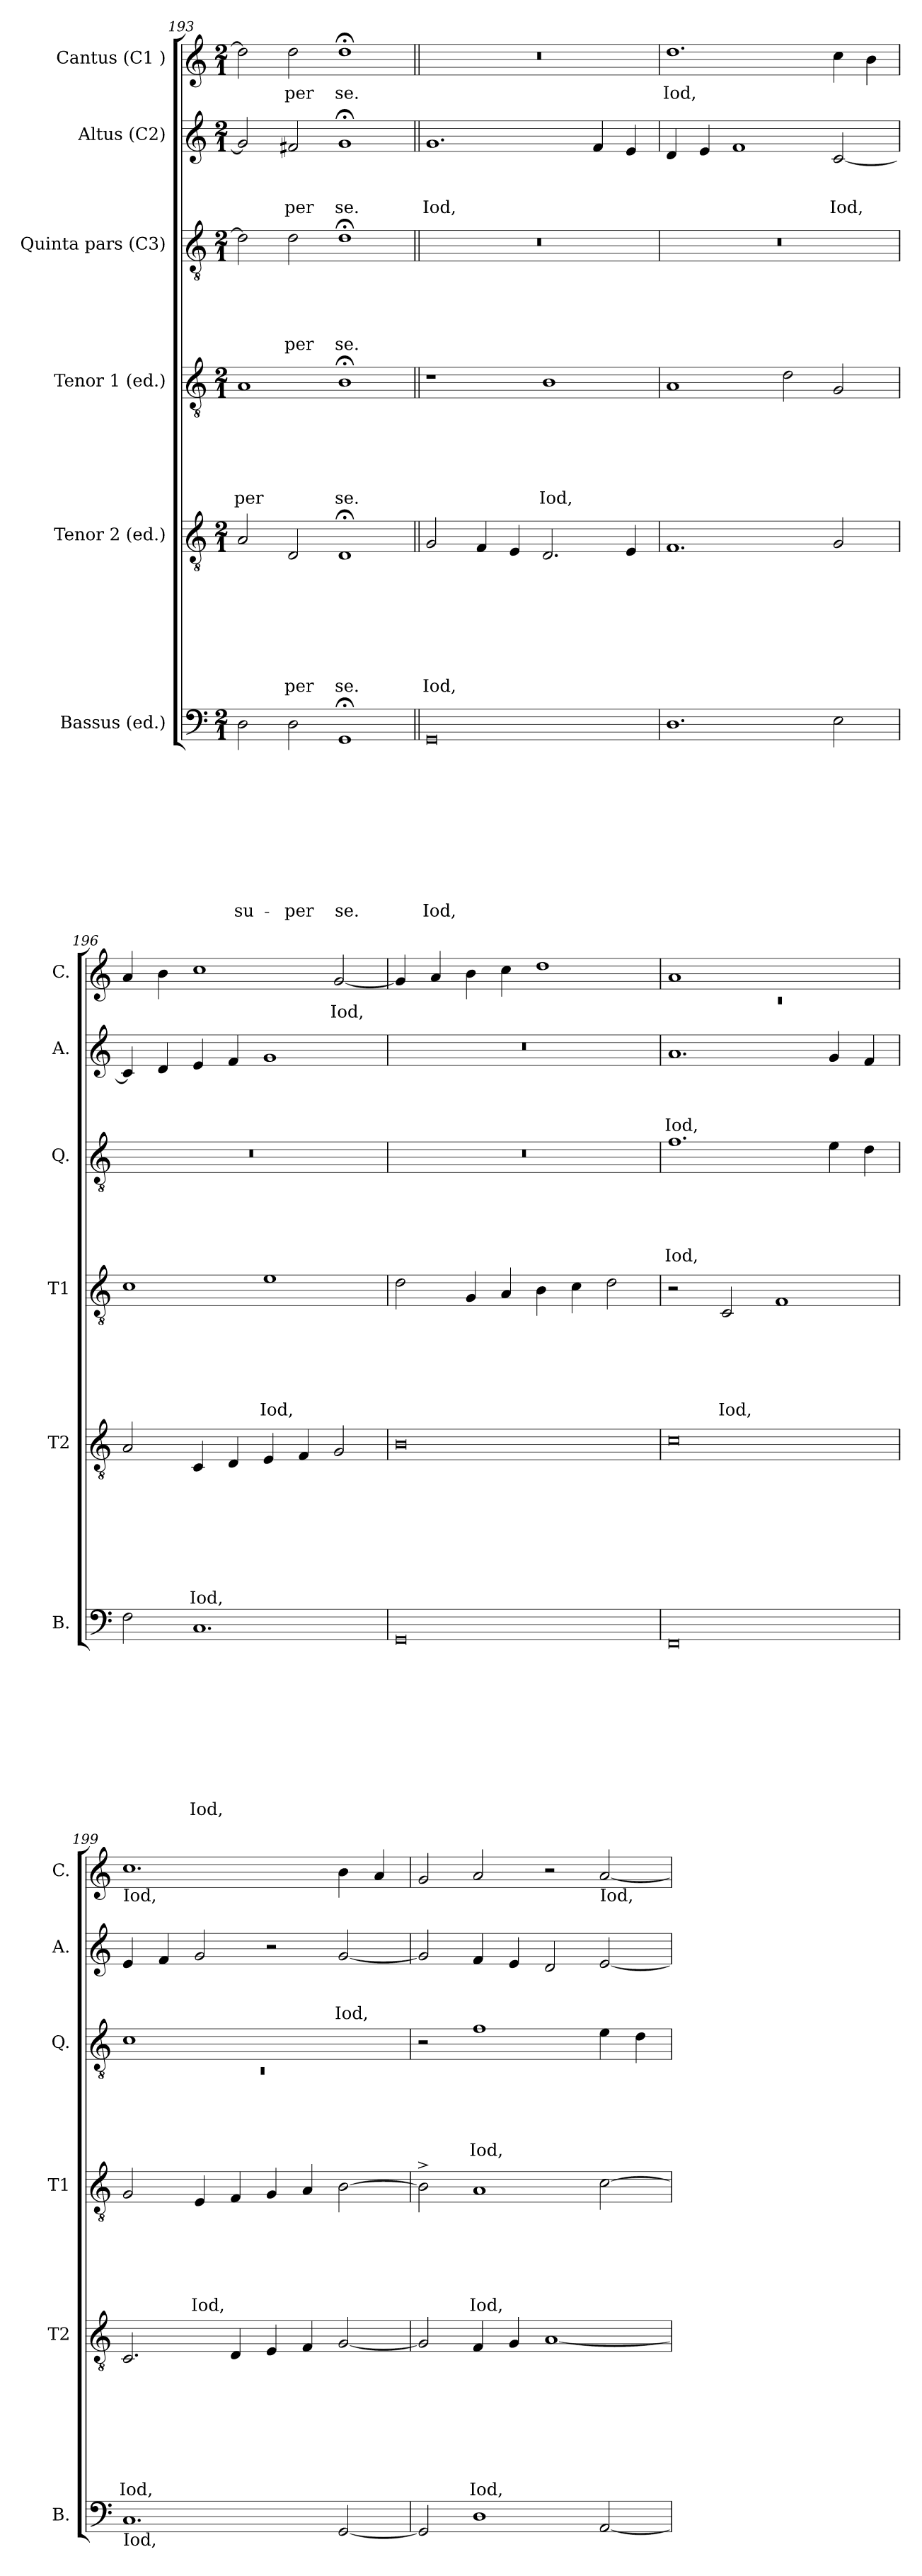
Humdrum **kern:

**kern	**text	**text	**text	**text	**text	**text	**text	**text	**text	**text	**kern	**text	**text	**text	**text	**text	**text	**text	**text	**kern	**text	**text	**text	**text	**text	**text	**kern	**text	**text	**text	**text	**text	**kern	**text	**text	**text	**kern	**text
*part6	*part6	*part6	*part6	*part6	*part6	*part6	*part6	*part6	*part6	*part6	*part5	*part5	*part5	*part5	*part5	*part5	*part5	*part5	*part5	*part4	*part4	*part4	*part4	*part4	*part4	*part4	*part3	*part3	*part3	*part3	*part3	*part3	*part2	*part2	*part2	*part2	*part1	*part1
*staff6	*staff6	*staff6	*staff6	*staff6	*staff6	*staff6	*staff6	*staff6	*staff6	*staff6	*staff5	*staff5	*staff5	*staff5	*staff5	*staff5	*staff5	*staff5	*staff5	*staff4	*staff4	*staff4	*staff4	*staff4	*staff4	*staff4	*staff3	*staff3	*staff3	*staff3	*staff3	*staff3	*staff2	*staff2	*staff2	*staff2	*staff1	*staff1
*I"Bassus (ed.)	*	*	*	*	*	*	*	*	*	*	*I"Tenor 2 (ed.)	*	*	*	*	*	*	*	*	*I"Tenor 1 (ed.)	*	*	*	*	*	*	*I"Quinta pars (C3)	*	*	*	*	*	*I"Altus (C2)	*	*	*	*I"Cantus (C1 )	*
*I'B.	*	*	*	*	*	*	*	*	*	*	*I'T2	*	*	*	*	*	*	*	*	*I'T1	*	*	*	*	*	*	*I'Q.	*	*	*	*	*	*I'A.	*	*	*	*I'C.	*
*clefF4	*	*	*	*	*	*	*	*	*	*	*clefGv2	*	*	*	*	*	*	*	*	*clefGv2	*	*	*	*	*	*	*clefGv2	*	*	*	*	*	*clefG2	*	*	*	*clefG2	*
*k[]	*	*	*	*	*	*	*	*	*	*	*k[]	*	*	*	*	*	*	*	*	*k[]	*	*	*	*	*	*	*k[]	*	*	*	*	*	*k[]	*	*	*	*k[]	*
*C:	*	*	*	*	*	*	*	*	*	*	*C:	*	*	*	*	*	*	*	*	*C:	*	*	*	*	*	*	*C:	*	*	*	*	*	*C:	*	*	*	*C:	*
*M2/1	*	*	*	*	*	*	*	*	*	*	*M2/1	*	*	*	*	*	*	*	*	*M2/1	*	*	*	*	*	*	*M2/1	*	*	*	*	*	*M2/1	*	*	*	*M2/1	*
=193	=193	=193	=193	=193	=193	=193	=193	=193	=193	=193	=193	=193	=193	=193	=193	=193	=193	=193	=193	=193	=193	=193	=193	=193	=193	=193	=193	=193	=193	=193	=193	=193	=193	=193	=193	=193	=193	=193
!	!	!	!	!	!	!	!	!	!	!LO:LY:b	!	!	!	!	!	!	!	!	!	!	!	!	!	!	!	!LO:LY:b	!	!	!	!	!	!	!	!	!	!	!	!
2D\	.	.	.	.	.	.	.	.	.	su-	2A/	.	.	.	.	.	.	.	.	1A	.	.	.	.	.	-per	2d\]	.	.	.	.	.	2g/]	.	.	.	2dd\]	.
!	!	!	!	!	!	!	!	!	!	!LO:LY:b	!	!	!	!	!	!	!	!	!LO:LY:b	!	!	!	!	!	!	!	!	!	!	!	!	!LO:LY:b	!	!	!	!LO:LY:b	!	!LO:LY:b
2D\	.	.	.	.	.	.	.	.	.	-per	2D/	.	.	.	.	.	.	.	-per	.	.	.	.	.	.	.	2d\	.	.	.	.	-per	2f#X/	.	.	-per	2dd\	-per
!	!	!	!	!	!	!	!	!	!	!LO:LY:b	!	!	!	!	!	!	!	!	!LO:LY:b	!	!	!	!	!	!	!LO:LY:b	!	!	!	!	!	!LO:LY:b	!	!	!	!LO:LY:b	!	!LO:LY:b
1GG;	.	.	.	.	.	.	.	.	.	se.	1D;	.	.	.	.	.	.	.	se.	1B;<	.	.	.	.	.	se.	1d;<	.	.	.	.	se.	1g;	.	.	se.	1dd;<	se.
=194||	=194||	=194||	=194||	=194||	=194||	=194||	=194||	=194||	=194||	=194||	=194||	=194||	=194||	=194||	=194||	=194||	=194||	=194||	=194||	=194||	=194||	=194||	=194||	=194||	=194||	=194||	=194||	=194||	=194||	=194||	=194||	=194||	=194||	=194||	=194||	=194||	=194||	=194||
!	!	!	!	!	!	!	!	!	!	!LO:LY:b	!	!	!	!	!	!	!	!	!LO:LY:b	!	!	!	!	!	!	!	!	!	!	!	!	!	!	!	!	!LO:LY:b	!	!
0GG	.	.	.	.	.	.	.	.	.	Iod,	2G/	.	.	.	.	.	.	.	Iod,	1r	.	.	.	.	.	.	0r	.	.	.	.	.	1.g	.	.	Iod,	0r	.
.	.	.	.	.	.	.	.	.	.	.	4F/	.	.	.	.	.	.	.	.	.	.	.	.	.	.	.	.	.	.	.	.	.	.	.	.	.	.	.
.	.	.	.	.	.	.	.	.	.	.	4E/	.	.	.	.	.	.	.	.	.	.	.	.	.	.	.	.	.	.	.	.	.	.	.	.	.	.	.
!	!	!	!	!	!	!	!	!	!	!	!	!	!	!	!	!	!	!	!	!	!	!	!	!	!	!LO:LY:b	!	!	!	!	!	!	!	!	!	!	!	!
.	.	.	.	.	.	.	.	.	.	.	2.D/	.	.	.	.	.	.	.	.	1B	.	.	.	.	.	Iod,	.	.	.	.	.	.	.	.	.	.	.	.
.	.	.	.	.	.	.	.	.	.	.	.	.	.	.	.	.	.	.	.	.	.	.	.	.	.	.	.	.	.	.	.	.	4f/	.	.	.	.	.
.	.	.	.	.	.	.	.	.	.	.	4E/	.	.	.	.	.	.	.	.	.	.	.	.	.	.	.	.	.	.	.	.	.	4e/	.	.	.	.	.
=195	=195	=195	=195	=195	=195	=195	=195	=195	=195	=195	=195	=195	=195	=195	=195	=195	=195	=195	=195	=195	=195	=195	=195	=195	=195	=195	=195	=195	=195	=195	=195	=195	=195	=195	=195	=195	=195	=195
!	!	!	!	!	!	!	!	!	!	!	!	!	!	!	!	!	!	!	!	!	!	!	!	!	!	!	!	!	!	!	!	!	!	!	!	!	!	!LO:LY:b
1.D	.	.	.	.	.	.	.	.	.	.	1.F	.	.	.	.	.	.	.	.	1A	.	.	.	.	.	.	0r	.	.	.	.	.	4d/	.	.	.	1.dd	Iod,
.	.	.	.	.	.	.	.	.	.	.	.	.	.	.	.	.	.	.	.	.	.	.	.	.	.	.	.	.	.	.	.	.	4e/	.	.	.	.	.
.	.	.	.	.	.	.	.	.	.	.	.	.	.	.	.	.	.	.	.	.	.	.	.	.	.	.	.	.	.	.	.	.	1f	.	.	.	.	.
.	.	.	.	.	.	.	.	.	.	.	.	.	.	.	.	.	.	.	.	2d\	.	.	.	.	.	.	.	.	.	.	.	.	.	.	.	.	.	.
!	!	!	!	!	!	!	!	!	!	!	!	!	!	!	!	!	!	!	!	!	!	!	!	!	!	!	!	!	!	!	!	!	!	!	!	!LO:LY:b	!	!
2E\	.	.	.	.	.	.	.	.	.	.	2G/	.	.	.	.	.	.	.	.	2G/	.	.	.	.	.	.	.	.	.	.	.	.	[<2c/	.	.	Iod,	4cc\	.
.	.	.	.	.	.	.	.	.	.	.	.	.	.	.	.	.	.	.	.	.	.	.	.	.	.	.	.	.	.	.	.	.	.	.	.	.	4b\	.
=196	=196	=196	=196	=196	=196	=196	=196	=196	=196	=196	=196	=196	=196	=196	=196	=196	=196	=196	=196	=196	=196	=196	=196	=196	=196	=196	=196	=196	=196	=196	=196	=196	=196	=196	=196	=196	=196	=196
2F\	.	.	.	.	.	.	.	.	.	.	2A/	.	.	.	.	.	.	.	.	1c	.	.	.	.	.	.	0r	.	.	.	.	.	4c/]	.	.	.	4a/	.
.	.	.	.	.	.	.	.	.	.	.	.	.	.	.	.	.	.	.	.	.	.	.	.	.	.	.	.	.	.	.	.	.	4d/	.	.	.	4b\	.
!	!	!	!	!	!	!	!	!	!	!LO:LY:b	!	!	!	!	!	!	!	!	!LO:LY:b	!	!	!	!	!	!	!	!	!	!	!	!	!	!	!	!	!	!	!
1.C	.	.	.	.	.	.	.	.	.	Iod,	4C/	.	.	.	.	.	.	.	Iod,	.	.	.	.	.	.	.	.	.	.	.	.	.	4e/	.	.	.	1cc	.
.	.	.	.	.	.	.	.	.	.	.	4D/	.	.	.	.	.	.	.	.	.	.	.	.	.	.	.	.	.	.	.	.	.	4f/	.	.	.	.	.
!	!	!	!	!	!	!	!	!	!	!	!	!	!	!	!	!	!	!	!	!	!	!	!	!	!	!LO:LY:b	!	!	!	!	!	!	!	!	!	!	!	!
.	.	.	.	.	.	.	.	.	.	.	4E/	.	.	.	.	.	.	.	.	1e	.	.	.	.	.	Iod,	.	.	.	.	.	.	1g	.	.	.	.	.
.	.	.	.	.	.	.	.	.	.	.	4F/	.	.	.	.	.	.	.	.	.	.	.	.	.	.	.	.	.	.	.	.	.	.	.	.	.	.	.
!	!	!	!	!	!	!	!	!	!	!	!	!	!	!	!	!	!	!	!	!	!	!	!	!	!	!	!	!	!	!	!	!	!	!	!	!	!	!LO:LY:b
.	.	.	.	.	.	.	.	.	.	.	2G/	.	.	.	.	.	.	.	.	.	.	.	.	.	.	.	.	.	.	.	.	.	.	.	.	.	[>2g/	Iod,
!!LO:PB:g=z
=197	=197	=197	=197	=197	=197	=197	=197	=197	=197	=197	=197	=197	=197	=197	=197	=197	=197	=197	=197	=197	=197	=197	=197	=197	=197	=197	=197	=197	=197	=197	=197	=197	=197	=197	=197	=197	=197	=197
0GG	.	.	.	.	.	.	.	.	.	.	0B	.	.	.	.	.	.	.	.	2d\	.	.	.	.	.	.	0r	.	.	.	.	.	0r	.	.	.	4g/]	.
.	.	.	.	.	.	.	.	.	.	.	.	.	.	.	.	.	.	.	.	.	.	.	.	.	.	.	.	.	.	.	.	.	.	.	.	.	4a/	.
.	.	.	.	.	.	.	.	.	.	.	.	.	.	.	.	.	.	.	.	4G/	.	.	.	.	.	.	.	.	.	.	.	.	.	.	.	.	4b\	.
.	.	.	.	.	.	.	.	.	.	.	.	.	.	.	.	.	.	.	.	4A/	.	.	.	.	.	.	.	.	.	.	.	.	.	.	.	.	4cc\	.
.	.	.	.	.	.	.	.	.	.	.	.	.	.	.	.	.	.	.	.	4B\	.	.	.	.	.	.	.	.	.	.	.	.	.	.	.	.	1dd	.
.	.	.	.	.	.	.	.	.	.	.	.	.	.	.	.	.	.	.	.	4c\	.	.	.	.	.	.	.	.	.	.	.	.	.	.	.	.	.	.
.	.	.	.	.	.	.	.	.	.	.	.	.	.	.	.	.	.	.	.	2d\	.	.	.	.	.	.	.	.	.	.	.	.	.	.	.	.	.	.
=198	=198	=198	=198	=198	=198	=198	=198	=198	=198	=198	=198	=198	=198	=198	=198	=198	=198	=198	=198	=198	=198	=198	=198	=198	=198	=198	=198	=198	=198	=198	=198	=198	=198	=198	=198	=198	=198	=198
*	*	*	*	*	*	*	*	*	*	*	*	*	*	*	*	*	*	*	*	*	*	*	*	*	*	*	*	*	*	*	*	*	*	*	*	*	*^	*
!	!	!	!	!	!	!	!	!	!	!	!	!	!	!	!	!	!	!	!	!	!	!	!	!	!	!	!	!	!	!	!	!LO:LY:b	!	!	!	!LO:LY:b	!	!LO:N:vis=1	!
0FF	.	.	.	.	.	.	.	.	.	.	0c	.	.	.	.	.	.	.	.	2r	.	.	.	.	.	.	1.f	.	.	.	.	Iod,	1.a	.	.	Iod,	1a	0rc	.
!	!	!	!	!	!	!	!	!	!	!	!	!	!	!	!	!	!	!	!	!	!	!	!	!	!	!LO:LY:b	!	!	!	!	!	!	!	!	!	!	!	!	!
.	.	.	.	.	.	.	.	.	.	.	.	.	.	.	.	.	.	.	.	2C/	.	.	.	.	.	Iod,	.	.	.	.	.	.	.	.	.	.	.	.	.
.	.	.	.	.	.	.	.	.	.	.	.	.	.	.	.	.	.	.	.	1F	.	.	.	.	.	.	.	.	.	.	.	.	.	.	.	.	1ryy	.	.
.	.	.	.	.	.	.	.	.	.	.	.	.	.	.	.	.	.	.	.	.	.	.	.	.	.	.	4e\	.	.	.	.	.	4g/	.	.	.	.	.	.
.	.	.	.	.	.	.	.	.	.	.	.	.	.	.	.	.	.	.	.	.	.	.	.	.	.	.	4d\	.	.	.	.	.	4f/	.	.	.	.	.	.
*	*	*	*	*	*	*	*	*	*	*	*	*	*	*	*	*	*	*	*	*	*	*	*	*	*	*	*	*	*	*	*	*	*	*	*	*	*v	*v	*
=199	=199	=199	=199	=199	=199	=199	=199	=199	=199	=199	=199	=199	=199	=199	=199	=199	=199	=199	=199	=199	=199	=199	=199	=199	=199	=199	=199	=199	=199	=199	=199	=199	=199	=199	=199	=199	=199	=199
*	*	*	*	*	*	*	*	*	*	*	*	*	*	*	*	*	*	*	*	*	*	*	*	*	*	*	*^	*	*	*	*	*	*	*	*	*	*	*
!	!	!	!	!	!	!	!	!	!	!	!	!	!	!	!	!	!	!	!	!	!	!	!	!	!	!	!	!	!	!	!	!	!	!	!	!	!	!LO:TX:b:t=Iod,	!
!LO:TX:b:t=Iod,	!	!	!	!	!	!	!	!	!	!	!	!	!	!	!	!	!	!	!	!	!	!	!	!	!	!	!	!	!	!	!	!	!	!	!	!	!	!	!
!	!	!	!	!	!	!	!	!	!	!	!	!	!	!	!	!	!	!	!LO:LY:b	!	!	!	!	!	!	!	!	!LO:N:vis=1	!	!	!	!	!	!	!	!	!	!	!
1.C	.	.	.	.	.	.	.	.	.	.	2.C/	.	.	.	.	.	.	.	Iod,	2G/	.	.	.	.	.	.	1c	0rC	.	.	.	.	.	4e/	.	.	.	1.cc	.
.	.	.	.	.	.	.	.	.	.	.	.	.	.	.	.	.	.	.	.	.	.	.	.	.	.	.	.	.	.	.	.	.	.	4f/	.	.	.	.	.
!	!	!	!	!	!	!	!	!	!	!	!	!	!	!	!	!	!	!	!	!	!	!	!	!	!	!LO:LY:b	!	!	!	!	!	!	!	!	!	!	!	!	!
.	.	.	.	.	.	.	.	.	.	.	.	.	.	.	.	.	.	.	.	4E/	.	.	.	.	.	Iod,	.	.	.	.	.	.	.	2g/	.	.	.	.	.
.	.	.	.	.	.	.	.	.	.	.	4D/	.	.	.	.	.	.	.	.	4F/	.	.	.	.	.	.	.	.	.	.	.	.	.	.	.	.	.	.	.
.	.	.	.	.	.	.	.	.	.	.	4E/	.	.	.	.	.	.	.	.	4G/	.	.	.	.	.	.	1ryy	.	.	.	.	.	.	2r	.	.	.	.	.
.	.	.	.	.	.	.	.	.	.	.	4F/	.	.	.	.	.	.	.	.	4A/	.	.	.	.	.	.	.	.	.	.	.	.	.	.	.	.	.	.	.
!	!	!	!	!	!	!	!	!	!	!	!	!	!	!	!	!	!	!	!	!	!	!	!	!	!	!	!	!	!	!	!	!	!	!	!	!	!LO:LY:b	!	!
[<2GG/	.	.	.	.	.	.	.	.	.	.	[<2G/	.	.	.	.	.	.	.	.	[>2B\	.	.	.	.	.	.	.	.	.	.	.	.	.	[<2g/	.	.	Iod,	4b\	.
.	.	.	.	.	.	.	.	.	.	.	.	.	.	.	.	.	.	.	.	.	.	.	.	.	.	.	.	.	.	.	.	.	.	.	.	.	.	4a/	.
*	*	*	*	*	*	*	*	*	*	*	*	*	*	*	*	*	*	*	*	*	*	*	*	*	*	*	*v	*v	*	*	*	*	*	*	*	*	*	*	*
=200	=200	=200	=200	=200	=200	=200	=200	=200	=200	=200	=200	=200	=200	=200	=200	=200	=200	=200	=200	=200	=200	=200	=200	=200	=200	=200	=200	=200	=200	=200	=200	=200	=200	=200	=200	=200	=200	=200
2GG/]	.	.	.	.	.	.	.	.	.	.	2G/]	.	.	.	.	.	.	.	.	2B^>\]	.	.	.	.	.	.	2r	.	.	.	.	.	2g/]	.	.	.	2g/	.
!	!	!	!	!	!	!	!	!	!	!	!	!	!	!	!	!	!	!	!LO:LY:b	!	!	!	!	!	!	!LO:LY:b	!	!	!	!	!	!LO:LY:b	!	!	!	!	!	!
1D	.	.	.	.	.	.	.	.	.	.	4F/	.	.	.	.	.	.	.	Iod,	1A	.	.	.	.	.	Iod,	1f	.	.	.	.	Iod,	4f/	.	.	.	2a/	.
.	.	.	.	.	.	.	.	.	.	.	4G/	.	.	.	.	.	.	.	.	.	.	.	.	.	.	.	.	.	.	.	.	.	4e/	.	.	.	.	.
.	.	.	.	.	.	.	.	.	.	.	[<1A	.	.	.	.	.	.	.	.	.	.	.	.	.	.	.	.	.	.	.	.	.	2d/	.	.	.	2r	.
!	!	!	!	!	!	!	!	!	!	!	!	!	!	!	!	!	!	!	!	!	!	!	!	!	!	!	!	!	!	!	!	!	!	!	!	!	!LO:TX:b:t=Iod,	!
[<2AA/	.	.	.	.	.	.	.	.	.	.	.	.	.	.	.	.	.	.	.	[>2c\	.	.	.	.	.	.	4e\	.	.	.	.	.	[<2e/	.	.	.	[<2a/	.
.	.	.	.	.	.	.	.	.	.	.	.	.	.	.	.	.	.	.	.	.	.	.	.	.	.	.	4d\	.	.	.	.	.	.	.	.	.	.	.
=	=	=	=	=	=	=	=	=	=	=	=	=	=	=	=	=	=	=	=	=	=	=	=	=	=	=	=	=	=	=	=	=	=	=	=	=	=	=
*-	*-	*-	*-	*-	*-	*-	*-	*-	*-	*-	*-	*-	*-	*-	*-	*-	*-	*-	*-	*-	*-	*-	*-	*-	*-	*-	*-	*-	*-	*-	*-	*-	*-	*-	*-	*-	*-	*-
